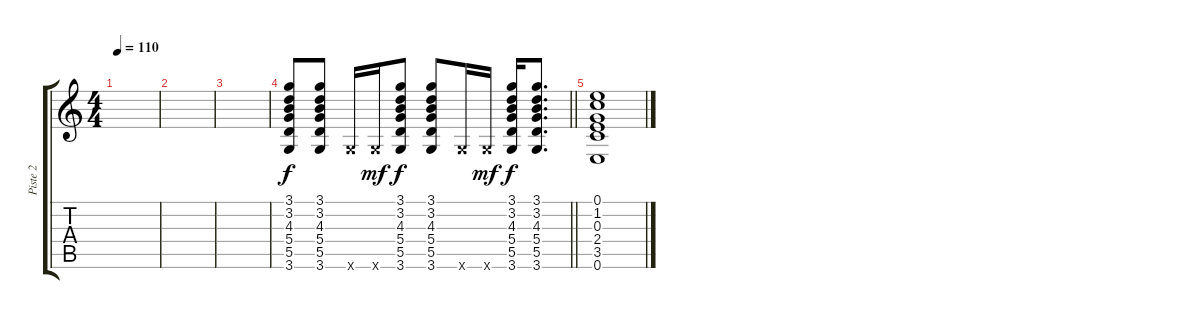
\track ("Piste 2" "Piste 2") {instrument overdrivenguitar}
\staff {score tabs}
\tuning (E4 B3 G3 D3 A2 E2) {hide}
\ts (4 4)
\tempo 110
\clef g2
\ks c
|
|
|
\barLineRight lightlight
(3.1 3.2 4.3 5.4 5.5 3.6).8 (3.1 3.2 4.3 5.4 5.5 3.6).8 3.6{x}.16 3.6{x}.16{dy mf} (3.1 3.2 4.3 5.4 5.5 3.6).8{dy f} (3.1 3.2 4.3 5.4 5.5 3.6).8 3.6{x}.16 3.6{x}.16{dy mf} (3.1 3.2 4.3 5.4 5.5 3.6).16{dy f} (3.1 3.2 4.3 5.4 5.5 3.6).8{d} |
(0.1 1.2 0.3 2.4 3.5 0.6).1
